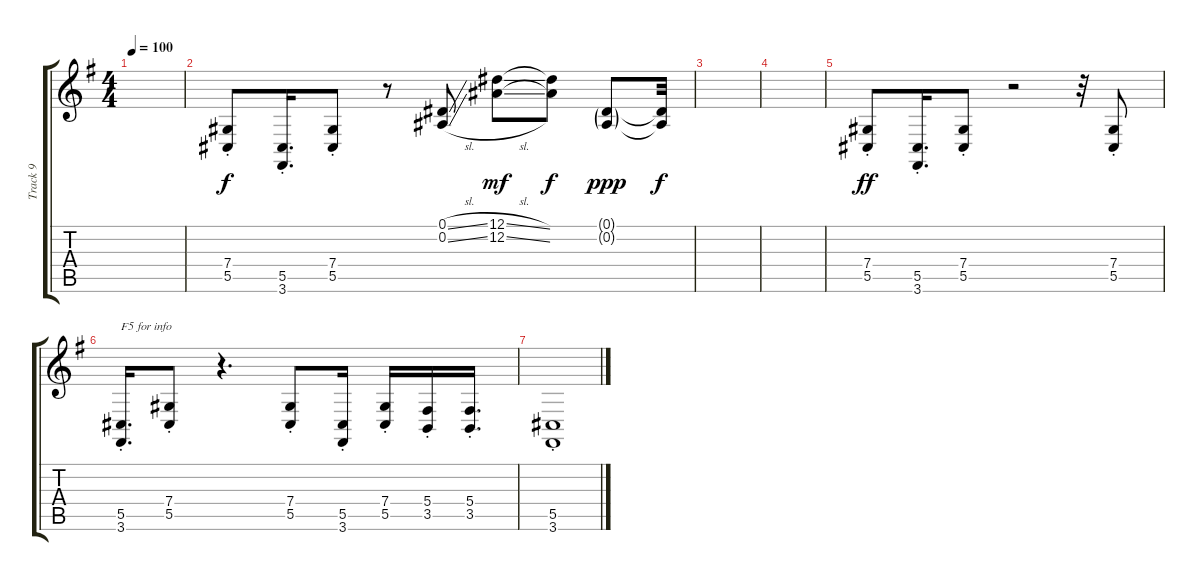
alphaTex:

\track ("Track 9" "Track 9") {instrument taikodrum}
\staff {score tabs}
\tuning (Eb4 Bb3 Gb3 Db3 Ab2 Eb2) {hide}
\ts (4 4)
\tempo 100
\clef g2
\ks g
|
(7.4{st} 5.5{st}).8 (5.5{st} 3.6{st}).16{d} (7.4{st} 5.5{st}).8 r.8 (0.1{sl} 0.2{sl}).8{dy f volume 10 instrument seashore} (12.1{sl} 12.2{sl}).8{dy mf} (12.1{t} 12.2{t}).8{dy f} (0.1{g} 0.2{g}).8{dy ppp} (0.1{t} 0.2{t}).32{dy f} |
|
|
(7.4{st} 5.5{st}).8{dy ff volume 16 instrument taikodrum} (5.5{st} 3.6{st}).16{d} (7.4{st} 5.5{st}).8 r.2 r.32 (7.4{st} 5.5{st}).8 |
(5.5{st} 3.6{st}).16{d txt "F5 for info"} (7.4{st} 5.5{st}).8 r.4{d} (7.4{st} 5.5{st}).8 (5.5{st} 3.6{st}).16 (7.4{st} 5.5{st}).16 (5.4{st} 3.5{st}).16 (5.4{st} 3.5{st}).16{d} |
(5.5{st} 3.6{st}).1
